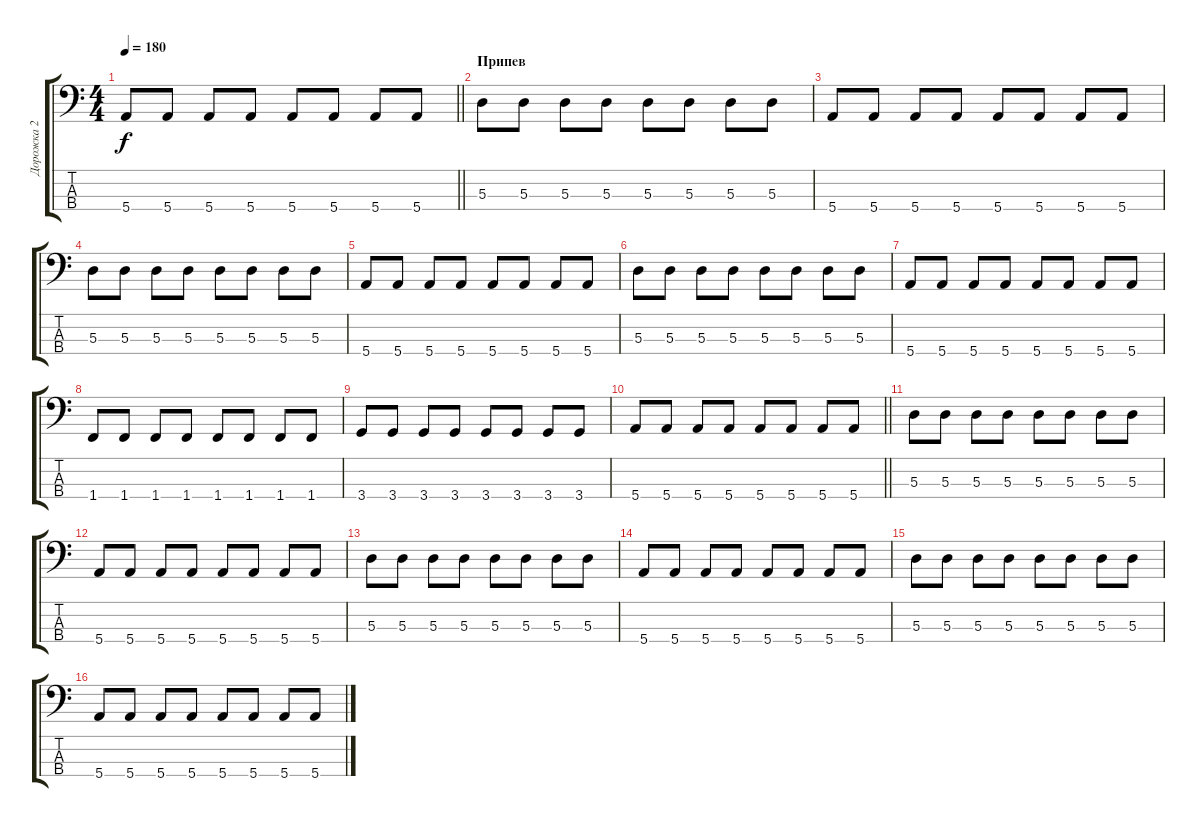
\track ("Дорожка 2" "Дорожка 2") {instrument electricbasspick}
\staff {score tabs}
\tuning (G2 D2 A1 E1) {hide}
\ts (4 4)
\tempo 180
\clef f4
\barLineRight lightlight
\ks c
5.4.8{dy f} 5.4.8 5.4.8 5.4.8 5.4.8 5.4.8 5.4.8 5.4.8 |
\section ("" "Припев")
5.3.8 5.3.8 5.3.8 5.3.8 5.3.8 5.3.8 5.3.8 5.3.8 |
5.4.8 5.4.8 5.4.8 5.4.8 5.4.8 5.4.8 5.4.8 5.4.8 |
5.3.8 5.3.8 5.3.8 5.3.8 5.3.8 5.3.8 5.3.8 5.3.8 |
5.4.8 5.4.8 5.4.8 5.4.8 5.4.8 5.4.8 5.4.8 5.4.8 |
5.3.8 5.3.8 5.3.8 5.3.8 5.3.8 5.3.8 5.3.8 5.3.8 |
5.4.8 5.4.8 5.4.8 5.4.8 5.4.8 5.4.8 5.4.8 5.4.8 |
1.4.8 1.4.8 1.4.8 1.4.8 1.4.8 1.4.8 1.4.8 1.4.8 |
3.4.8 3.4.8 3.4.8 3.4.8 3.4.8 3.4.8 3.4.8 3.4.8 |
\barLineRight lightlight
5.4.8 5.4.8 5.4.8 5.4.8 5.4.8 5.4.8 5.4.8 5.4.8 |
5.3.8 5.3.8 5.3.8 5.3.8 5.3.8 5.3.8 5.3.8 5.3.8 |
5.4.8 5.4.8 5.4.8 5.4.8 5.4.8 5.4.8 5.4.8 5.4.8 |
5.3.8 5.3.8 5.3.8 5.3.8 5.3.8 5.3.8 5.3.8 5.3.8 |
5.4.8 5.4.8 5.4.8 5.4.8 5.4.8 5.4.8 5.4.8 5.4.8 |
5.3.8 5.3.8 5.3.8 5.3.8 5.3.8 5.3.8 5.3.8 5.3.8 |
5.4.8 5.4.8 5.4.8 5.4.8 5.4.8 5.4.8 5.4.8 5.4.8
